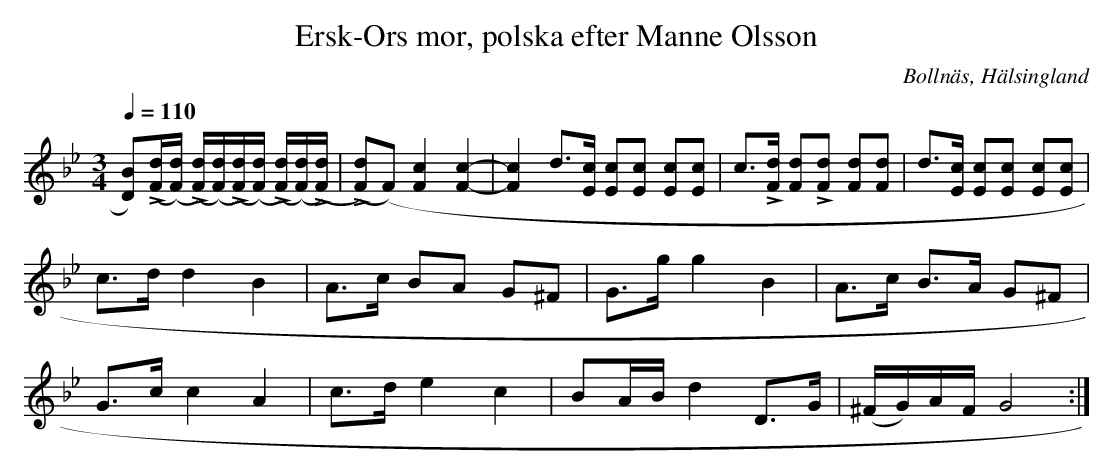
X:1
T: Ersk-Ors mor, polska efter Manne Olsson
O:Bollnäs, Hälsingland
M:3/4
L:1/8
Q:1/4=110
K:Gm
[D B])(L[F/d/]([F/d/]) (L[F/d/])([F/d/])(L[F/d/])([F/d/]) (L[F/d/])([F/d/])(L[F/d/])|(L[Fd])(F)[F2 c2][F2 c2]-|[F2 c2] d>[Ec] [Ec][Ec] [Ec][Ec] | \
c>L[Fd] [Fd]L[Fd] [Fd][Fd] | d>[Ec] [Ec][Ec] [Ec][Ec] |
c>d    d2       B2           | A>c    BA       G^F       | G>g    g2 B2     | A>c         B>A G^F  |
G>c    c2       A2           | c>d    e2       c2        | BA/B/  d2 D>G   | (^F/G/)A/F/ G4      :|
